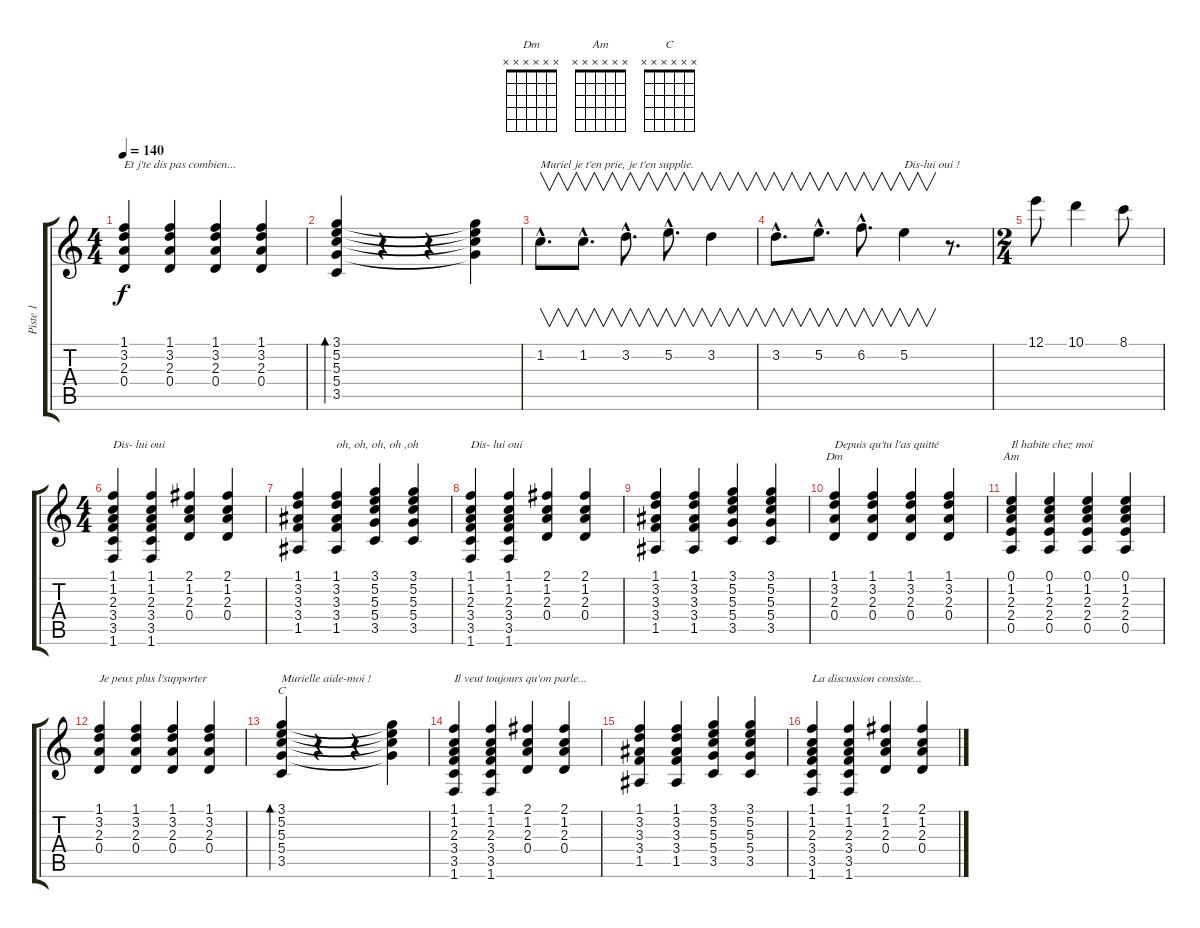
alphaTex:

\track ("Piste 1" "Piste 1") {instrument acousticguitarnylon}
\staff {score tabs}
\tuning (E4 B3 G3 D3 A2 E2) {hide}
\chord ("Dm" x x x x x x) {firstfret 0}
\chord ("Am" x x x x x x) {firstfret 0}
\chord ("C" x x x x x x) {firstfret 0}
\ts (4 4)
\tempo 140
\clef g2
\ks c
(1.1 3.2 2.3 0.4).4{txt "Et j'te dis pas combien..." dy f} (1.1 3.2 2.3 0.4).4 (1.1 3.2 2.3 0.4).4 (1.1 3.2 2.3 0.4).4 |
(3.1 5.2 5.3 5.4 3.5).4{bd 480} r.4 r.4 (3.1{t} 5.2{t} 5.3{t} 5.4{t}).4 |
1.2{hac}.8{v d txt "Muriel je t'en prie, je t'en supplie."} 1.2{hac}.8{v d} 3.2{hac}.8{v d} 5.2{hac}.8{v d} 3.2.4{v} |
3.2{hac}.8{v d} 5.2{hac}.8{v d} 6.2{hac}.8{v d} 5.2.4{v txt "Dis-lui oui !"} r.8{d} |
\ts (2 4)
12.1.8 10.1.4 8.1.8 |
\ts (4 4)
(1.1 1.2 2.3 3.4 3.5 1.6).4{txt "Dis- lui oui"} (1.1 1.2 2.3 3.4 3.5 1.6).4 (2.1 1.2 2.3 0.4).4 (2.1 1.2 2.3 0.4).4 |
(1.1 3.2 3.3 3.4 1.5).4 (1.1 3.2 3.3 3.4 1.5).4{txt "oh, oh, oh, oh ,oh"} (3.1 5.2 5.3 5.4 3.5).4 (3.1 5.2 5.3 5.4 3.5).4 |
(1.1 1.2 2.3 3.4 3.5 1.6).4{txt "Dis- lui oui"} (1.1 1.2 2.3 3.4 3.5 1.6).4 (2.1 1.2 2.3 0.4).4 (2.1 1.2 2.3 0.4).4 |
(1.1 3.2 3.3 3.4 1.5).4 (1.1 3.2 3.3 3.4 1.5).4 (3.1 5.2 5.3 5.4 3.5).4 (3.1 5.2 5.3 5.4 3.5).4 |
(1.1 3.2 2.3 0.4).4{ch "Dm" txt "Depuis qu'tu l'as quitté"} (1.1 3.2 2.3 0.4).4 (1.1 3.2 2.3 0.4).4 (1.1 3.2 2.3 0.4).4 |
(0.1 1.2 2.3 2.4 0.5).4{ch "Am" txt "Il habite chez moi"} (0.1 1.2 2.3 2.4 0.5).4 (0.1 1.2 2.3 2.4 0.5).4 (0.1 1.2 2.3 2.4 0.5).4 |
(1.1 3.2 2.3 0.4).4{txt "Je peux plus l'supporter"} (1.1 3.2 2.3 0.4).4 (1.1 3.2 2.3 0.4).4 (1.1 3.2 2.3 0.4).4 |
(3.1 5.2 5.3 5.4 3.5).4{bd 480 ch "C" txt "Murielle aide-moi !"} r.4 r.4 (3.1{t} 5.2{t} 5.3{t} 5.4{t}).4 |
(1.1 1.2 2.3 3.4 3.5 1.6).4{txt "Il veut toujours qu'on parle..."} (1.1 1.2 2.3 3.4 3.5 1.6).4 (2.1 1.2 2.3 0.4).4 (2.1 1.2 2.3 0.4).4 |
(1.1 3.2 3.3 3.4 1.5).4 (1.1 3.2 3.3 3.4 1.5).4 (3.1 5.2 5.3 5.4 3.5).4 (3.1 5.2 5.3 5.4 3.5).4 |
(1.1 1.2 2.3 3.4 3.5 1.6).4{txt "La discussion consiste..."} (1.1 1.2 2.3 3.4 3.5 1.6).4 (2.1 1.2 2.3 0.4).4 (2.1 1.2 2.3 0.4).4
